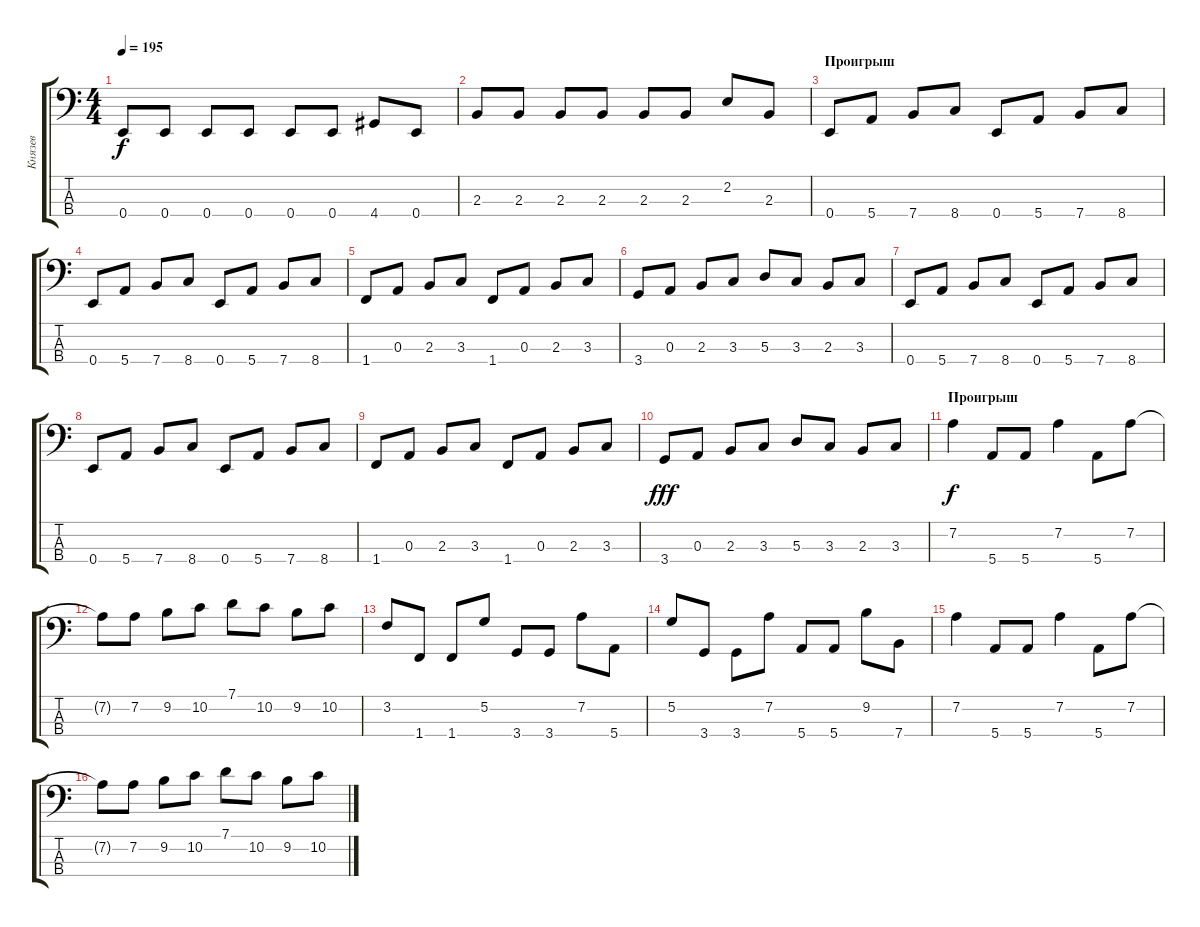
\track ("Князев" "Князев") {instrument electricbassfinger}
\staff {score tabs}
\tuning (G2 D2 A1 E1) {hide}
\ts (4 4)
\tempo 195
\clef f4
\ks c
0.4.8{dy f} 0.4.8 0.4.8 0.4.8 0.4.8 0.4.8 4.4.8 0.4.8 |
2.3.8 2.3.8 2.3.8 2.3.8 2.3.8 2.3.8 2.2.8 2.3.8 |
\section ("" "Проигрыш")
0.4.8 5.4.8 7.4.8 8.4.8 0.4.8 5.4.8 7.4.8 8.4.8 |
0.4.8 5.4.8 7.4.8 8.4.8 0.4.8 5.4.8 7.4.8 8.4.8 |
1.4.8 0.3.8 2.3.8 3.3.8 1.4.8 0.3.8 2.3.8 3.3.8 |
3.4.8 0.3.8 2.3.8 3.3.8 5.3.8 3.3.8 2.3.8 3.3.8 |
0.4.8 5.4.8 7.4.8 8.4.8 0.4.8 5.4.8 7.4.8 8.4.8 |
0.4.8 5.4.8 7.4.8 8.4.8 0.4.8 5.4.8 7.4.8 8.4.8 |
1.4.8 0.3.8 2.3.8 3.3.8 1.4.8 0.3.8 2.3.8 3.3.8 |
3.4.8{dy fff} 0.3.8 2.3.8 3.3.8 5.3.8 3.3.8 2.3.8 3.3.8 |
\section ("" "Проигрыш")
7.2.4{dy f} 5.4.8 5.4.8 7.2.4 5.4.8 7.2.8 |
7.2{t}.8 7.2.8 9.2.8 10.2.8 7.1.8 10.2.8 9.2.8 10.2.8 |
3.2.8 1.4.8 1.4.8 5.2.8 3.4.8 3.4.8 7.2.8 5.4.8 |
5.2.8 3.4.8 3.4.8 7.2.8 5.4.8 5.4.8 9.2.8 7.4.8 |
7.2.4 5.4.8 5.4.8 7.2.4 5.4.8 7.2.8 |
7.2{t}.8 7.2.8 9.2.8 10.2.8 7.1.8 10.2.8 9.2.8 10.2.8
